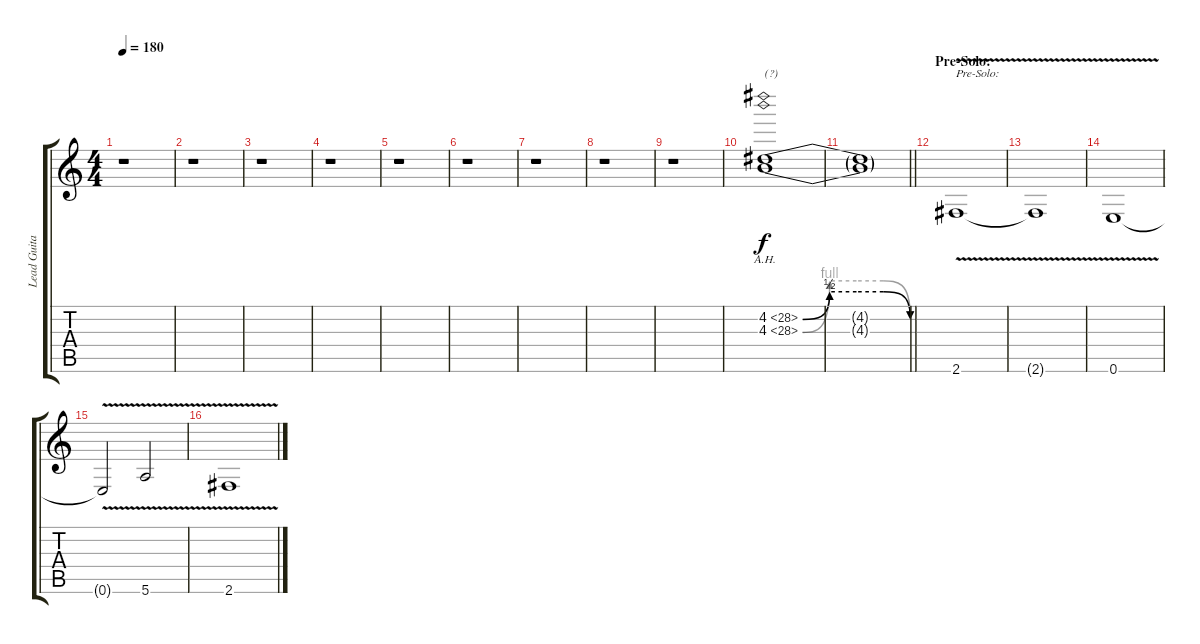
\track ("Lead Guitar I" "Lead Guita") {instrument distortionguitar}
\staff {score tabs}
\tuning (E4 B3 G3 D3 A2 E2) {hide}
\ts (4 4)
\tempo 180
\clef g2
\ks c
r.1{dy f} |
r.1 |
r.1 |
r.1 |
r.1 |
r.1 |
r.1 |
r.1 |
r.1 |
(4.2{be (custom 0 0 15 2 30 2 45 2 60 0) ah 24} 4.3{be (custom 0 0 15 4 30 4 45 4 60 0) ah 24}).1{txt "(?)"} |
\barLineRight lightlight
(4.2{t} 4.3{t}).1 |
\section ("" "Pre-Solo:")
2.6{v}.1{txt "Pre-Solo:"} |
2.6{t}.1 |
0.6{v}.1 |
0.6{t}.2 5.6{v}.2 |
2.6{v}.1
